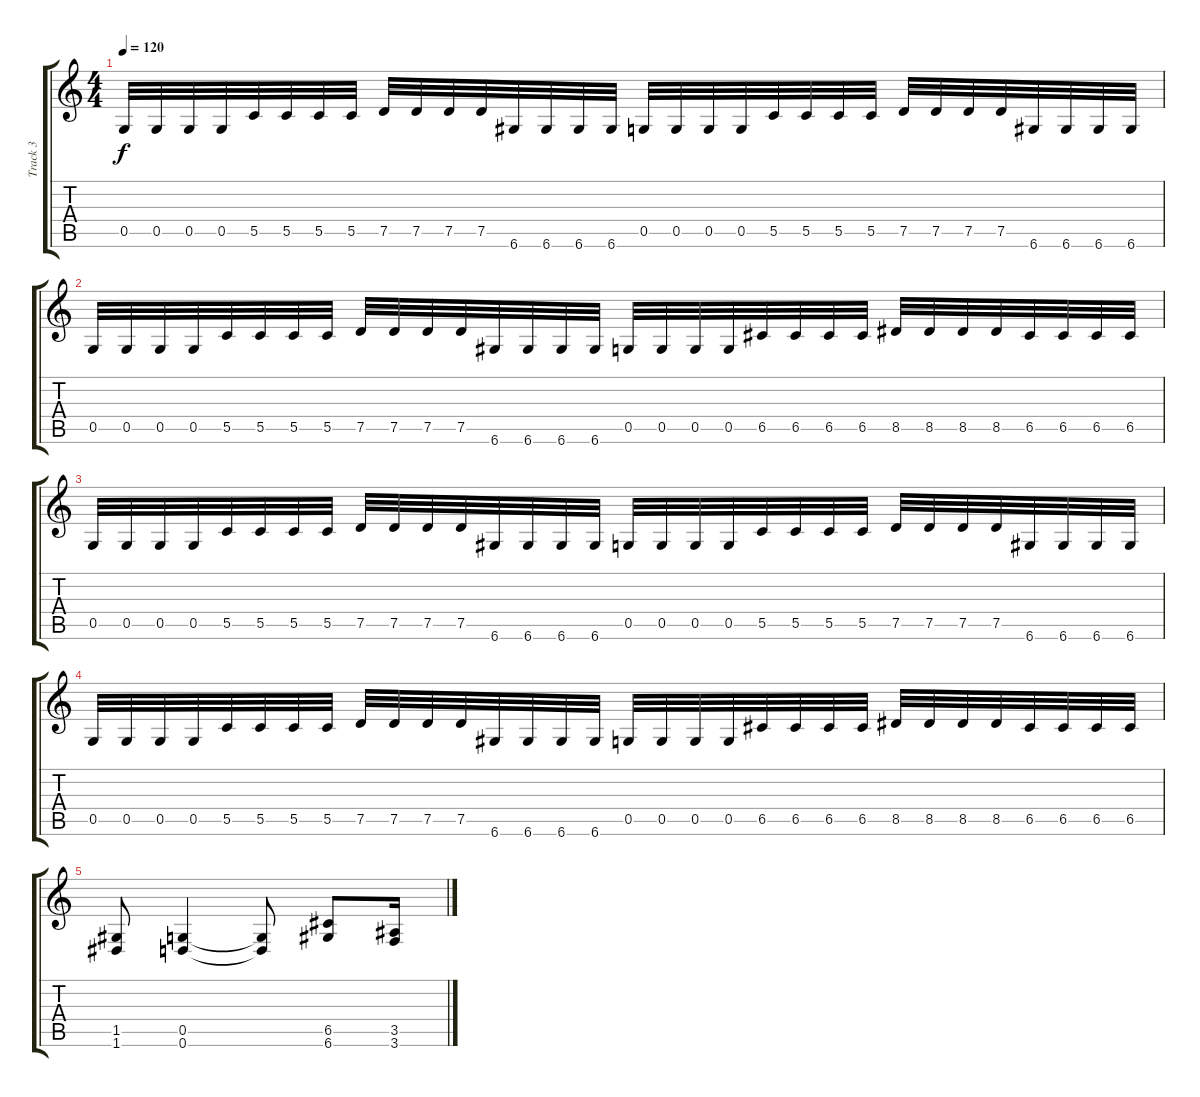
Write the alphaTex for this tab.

\track ("Track 3" "Track 3") {instrument distortionguitar}
\staff {score tabs}
\tuning (D4 A3 F3 C3 G2 D2) {hide}
\ts (4 4)
\tempo 120
\clef g2
\ks c
0.5.32{dy f} 0.5.32 0.5.32 0.5.32 5.5.32 5.5.32 5.5.32 5.5.32 7.5.32 7.5.32 7.5.32 7.5.32 6.6.32 6.6.32 6.6.32 6.6.32 0.5.32 0.5.32 0.5.32 0.5.32 5.5.32 5.5.32 5.5.32 5.5.32 7.5.32 7.5.32 7.5.32 7.5.32 6.6.32 6.6.32 6.6.32 6.6.32 |
0.5.32 0.5.32 0.5.32 0.5.32 5.5.32 5.5.32 5.5.32 5.5.32 7.5.32 7.5.32 7.5.32 7.5.32 6.6.32 6.6.32 6.6.32 6.6.32 0.5.32 0.5.32 0.5.32 0.5.32 6.5.32 6.5.32 6.5.32 6.5.32 8.5.32 8.5.32 8.5.32 8.5.32 6.5.32 6.5.32 6.5.32 6.5.32 |
0.5.32 0.5.32 0.5.32 0.5.32 5.5.32 5.5.32 5.5.32 5.5.32 7.5.32 7.5.32 7.5.32 7.5.32 6.6.32 6.6.32 6.6.32 6.6.32 0.5.32 0.5.32 0.5.32 0.5.32 5.5.32 5.5.32 5.5.32 5.5.32 7.5.32 7.5.32 7.5.32 7.5.32 6.6.32 6.6.32 6.6.32 6.6.32 |
0.5.32 0.5.32 0.5.32 0.5.32 5.5.32 5.5.32 5.5.32 5.5.32 7.5.32 7.5.32 7.5.32 7.5.32 6.6.32 6.6.32 6.6.32 6.6.32 0.5.32 0.5.32 0.5.32 0.5.32 6.5.32 6.5.32 6.5.32 6.5.32 8.5.32 8.5.32 8.5.32 8.5.32 6.5.32 6.5.32 6.5.32 6.5.32 |
(1.5 1.6).8 (0.5 0.6).4 (0.5{t} 0.6{t}).8 (6.5 6.6).8 (3.5 3.6).16
